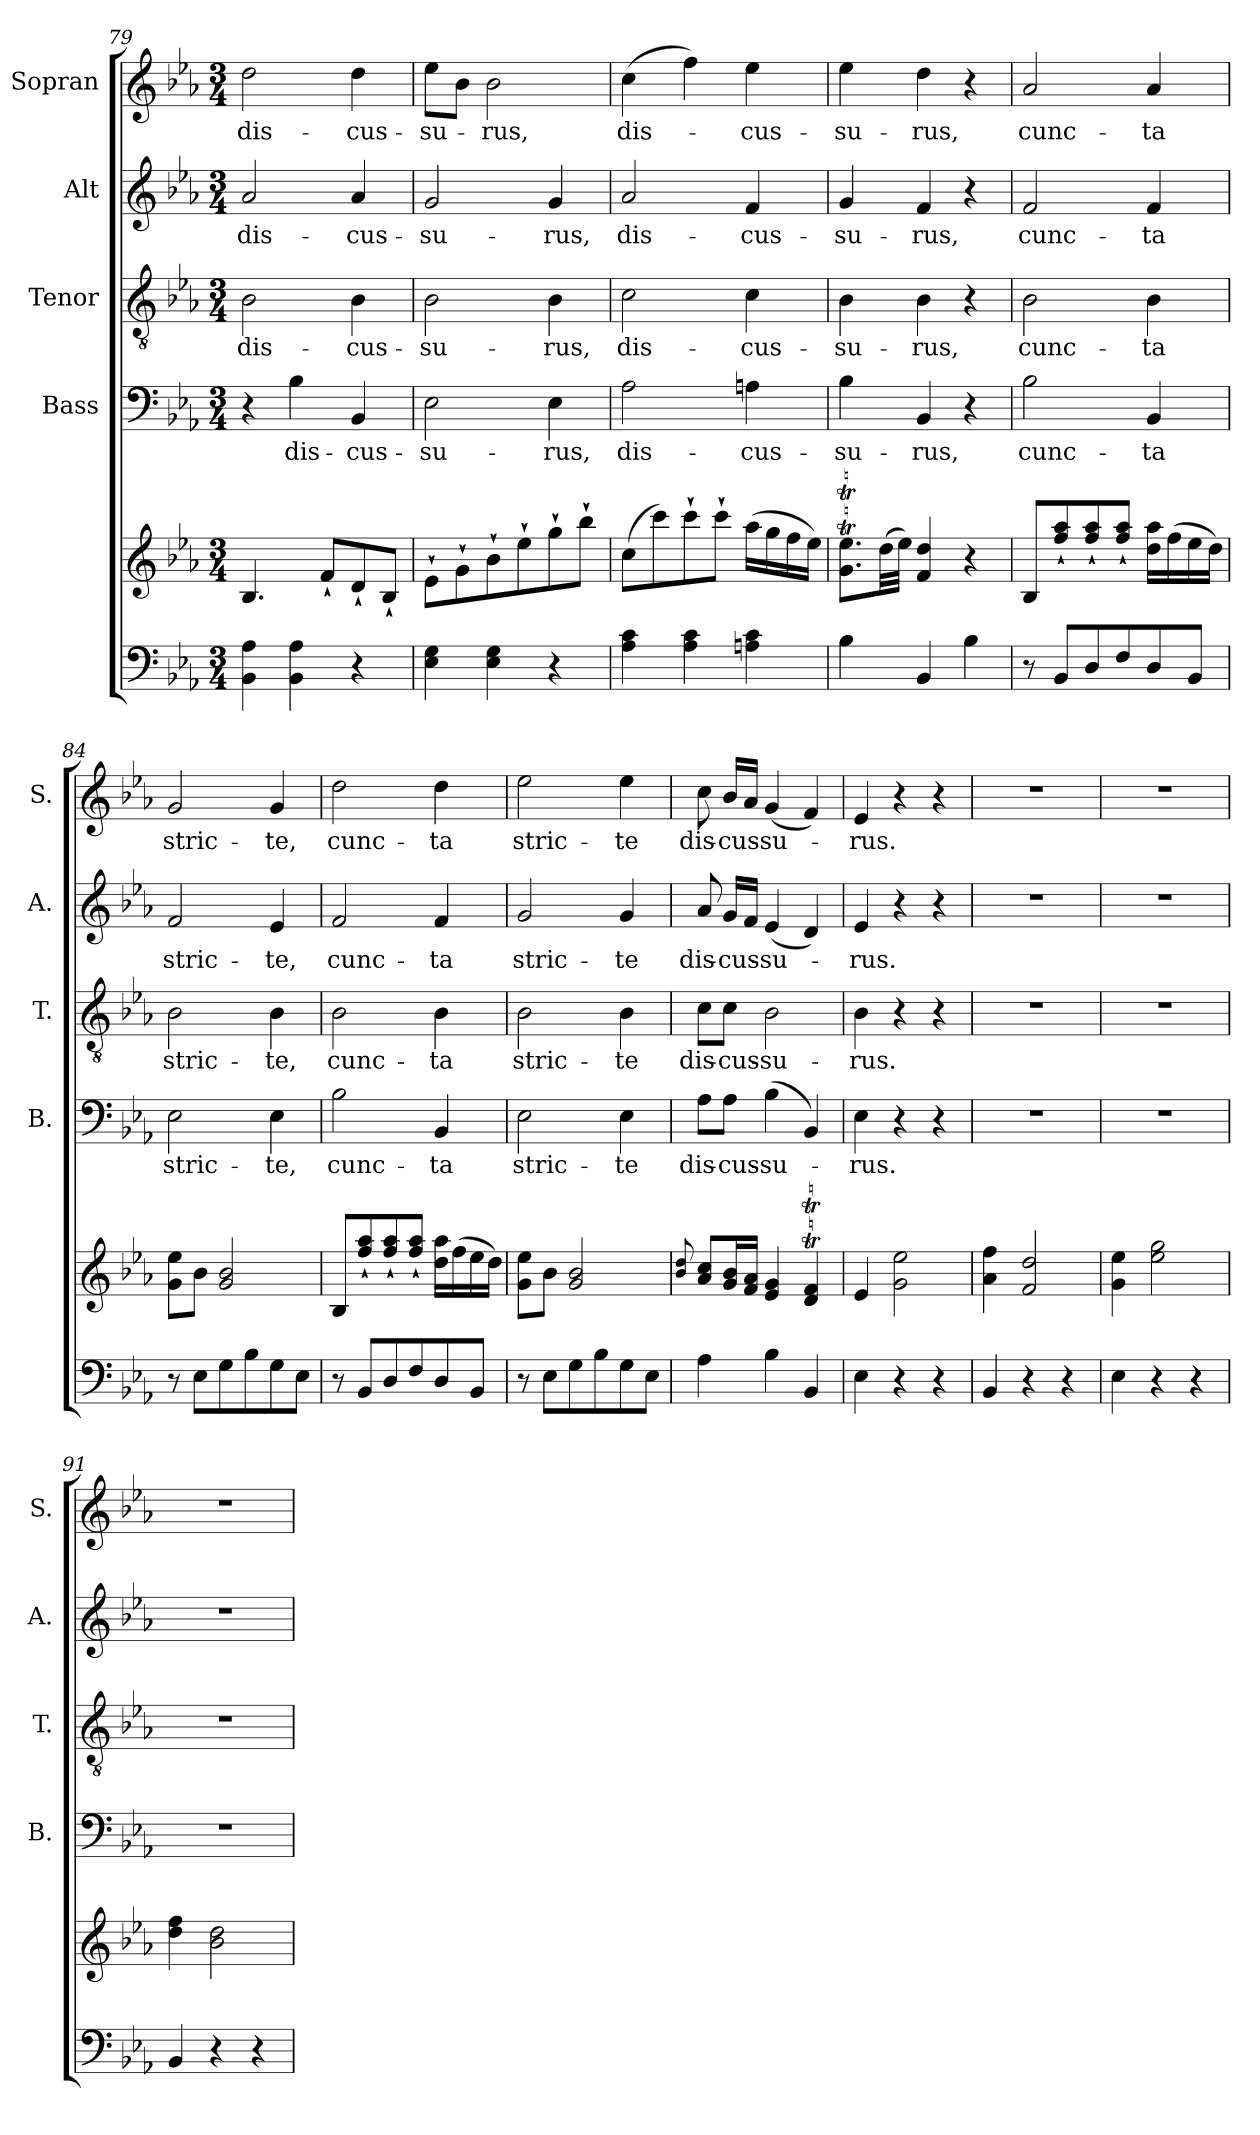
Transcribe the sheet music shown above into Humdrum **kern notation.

**kern	**kern	**kern	**text	**kern	**text	**kern	**text	**kern	**text
*part5	*part5	*part4	*part4	*part3	*part3	*part2	*part2	*part1	*part1
*staff6	*staff5	*staff4	*staff4	*staff3	*staff3	*staff2	*staff2	*staff1	*staff1
*	*	*I"Bass	*	*I"Tenor	*	*I"Alt	*	*I"Sopran	*
*	*	*I'B.	*	*I'T.	*	*I'A.	*	*I'S.	*
*clefF4	*clefG2	*clefF4	*	*clefGv2	*	*clefG2	*	*clefG2	*
*k[b-e-a-]	*k[b-e-a-]	*k[b-e-a-]	*	*k[b-e-a-]	*	*k[b-e-a-]	*	*k[b-e-a-]	*
*E-:	*E-:	*E-:	*	*E-:	*	*E-:	*	*E-:	*
*M3/4	*M3/4	*M3/4	*	*M3/4	*	*M3/4	*	*M3/4	*
=79	=79	=79	=79	=79	=79	=79	=79	=79	=79
!	!	!	!	!	!LO:LY:b	!	!LO:LY:b	!	!LO:LY:b
4BB-\ 4A-\	4.B-/	4r	.	2B-\	dis-	2a-/	dis-	2dd\	dis-
!	!	!	!LO:LY:b	!	!	!	!	!	!
4BB-\ 4A-\	.	4B-\	dis-	.	.	.	.	.	.
.	8f`</L	.	.	.	.	.	.	.	.
!	!	!	!LO:LY:b	!	!LO:LY:b	!	!LO:LY:b	!	!LO:LY:b
4r	8d`</	4BB-/	-cus-	4B-\	-cus-	4a-/	-cus-	4dd\	-cus-
.	8B-`</J	.	.	.	.	.	.	.	.
=80	=80	=80	=80	=80	=80	=80	=80	=80	=80
!	!	!	!LO:LY:b	!	!LO:LY:b	!	!LO:LY:b	!	!LO:LY:b
4E-\ 4G\	8e-`>\L	2E-\	-su-	2B-\	-su-	2g/	-su-	8ee-\L	-su-
.	8g`>\	.	.	.	.	.	.	8b-\J	.
!	!	!	!	!	!	!	!	!	!LO:LY:b
4E-\ 4G\	8b-`>\	.	.	.	.	.	.	2b-\	-rus,
.	8ee-`>\	.	.	.	.	.	.	.	.
!	!	!	!LO:LY:b	!	!LO:LY:b	!	!LO:LY:b	!	!
4r	8gg`>\	4E-\	-rus,	4B-\	-rus,	4g/	-rus,	.	.
.	8bb-`>\J	.	.	.	.	.	.	.	.
!!LO:PB:g=z
=81	=81	=81	=81	=81	=81	=81	=81	=81	=81
!	!	!	!LO:LY:b	!	!LO:LY:b	!	!LO:LY:b	!	!LO:LY:b
4A-\ 4c\	(>8cc\L	2A-\	dis-	2c\	dis-	2a-/	dis-	(>4cc\	dis-
.	8ccc\)	.	.	.	.	.	.	.	.
4A-\ 4c\	8ccc`>\	.	.	.	.	.	.	4ff\)	.
.	8ccc`>\J	.	.	.	.	.	.	.	.
!	!	!	!LO:LY:b	!	!LO:LY:b	!	!LO:LY:b	!	!LO:LY:b
4An\ 4c\	(>16aa-\LL	4An\	-cus-	4c\	-cus-	4f/	-cus-	4ee-\	-cus-
.	16gg\	.	.	.	.	.	.	.	.
.	16ff\	.	.	.	.	.	.	.	.
.	16ee-\JJ)	.	.	.	.	.	.	.	.
=82	=82	=82	=82	=82	=82	=82	=82	=82	=82
!	!	!	!LO:LY:b	!	!LO:LY:b	!	!LO:LY:b	!	!LO:LY:b
4B-\	8.g\T 8.ee-\TL	4B-\	-su-	4B-\	-su-	4g/	-su-	4ee-\	-su-
.	(>32dd\LL	.	.	.	.	.	.	.	.
.	32ee-\JJJ)	.	.	.	.	.	.	.	.
!	!	!	!LO:LY:b	!	!LO:LY:b	!	!LO:LY:b	!	!LO:LY:b
4BB-/	4f/ 4dd/	4BB-/	-rus,	4B-\	-rus,	4f/	-rus,	4dd\	-rus,
4B-\	4r	4r	.	4r	.	4r	.	4r	.
=83	=83	=83	=83	=83	=83	=83	=83	=83	=83
!	!	!	!LO:LY:b	!	!LO:LY:b	!	!LO:LY:b	!	!LO:LY:b
8r	8B-/L	2B-\	cunc-	2B-\	cunc-	2f/	cunc-	2a-/	cunc-
8BB-/L	8ff/`< 8aa-/`<	.	.	.	.	.	.	.	.
8D/	8ff/`< 8aa-/`<	.	.	.	.	.	.	.	.
8F/	8ff/`< 8aa-/`<J	.	.	.	.	.	.	.	.
!	!	!	!LO:LY:b	!	!LO:LY:b	!	!LO:LY:b	!	!LO:LY:b
8D/	16dd\ 16aa-\LL	4BB-/	-ta	4B-\	-ta	4f/	-ta	4a-/	-ta
.	(>16ff\	.	.	.	.	.	.	.	.
8BB-/J	16ee-\	.	.	.	.	.	.	.	.
.	16dd\JJ)	.	.	.	.	.	.	.	.
=84	=84	=84	=84	=84	=84	=84	=84	=84	=84
!	!	!	!LO:LY:b	!	!LO:LY:b	!	!LO:LY:b	!	!LO:LY:b
8r	8g\ 8ee-\L	2E-\	stric-	2B-\	stric-	2f/	stric-	2g/	stric-
8E-\L	8b-\J	.	.	.	.	.	.	.	.
8G\	2g/ 2b-/	.	.	.	.	.	.	.	.
8B-\	.	.	.	.	.	.	.	.	.
!	!	!	!LO:LY:b	!	!LO:LY:b	!	!LO:LY:b	!	!LO:LY:b
8G\	.	4E-\	-te,	4B-\	-te,	4e-/	-te,	4g/	-te,
8E-\J	.	.	.	.	.	.	.	.	.
=85	=85	=85	=85	=85	=85	=85	=85	=85	=85
!	!	!	!LO:LY:b	!	!LO:LY:b	!	!LO:LY:b	!	!LO:LY:b
8r	8B-/L	2B-\	cunc-	2B-\	cunc-	2f/	cunc-	2dd\	cunc-
8BB-/L	8ff/`< 8aa-/`<	.	.	.	.	.	.	.	.
8D/	8ff/`< 8aa-/`<	.	.	.	.	.	.	.	.
8F/	8ff/`< 8aa-/`<J	.	.	.	.	.	.	.	.
!	!	!	!LO:LY:b	!	!LO:LY:b	!	!LO:LY:b	!	!LO:LY:b
8D/	16dd\ 16aa-\LL	4BB-/	-ta	4B-\	-ta	4f/	-ta	4dd\	-ta
.	(>16ff\	.	.	.	.	.	.	.	.
8BB-/J	16ee-\	.	.	.	.	.	.	.	.
.	16dd\JJ)	.	.	.	.	.	.	.	.
!!LO:LB:g=z
=86	=86	=86	=86	=86	=86	=86	=86	=86	=86
!	!	!	!LO:LY:b	!	!LO:LY:b	!	!LO:LY:b	!	!LO:LY:b
8r	8g\ 8ee-\L	2E-\	stric-	2B-\	stric-	2g/	stric-	2ee-\	stric-
8E-\L	8b-\J	.	.	.	.	.	.	.	.
8G\	2g/ 2b-/	.	.	.	.	.	.	.	.
8B-\	.	.	.	.	.	.	.	.	.
!	!	!	!LO:LY:b	!	!LO:LY:b	!	!LO:LY:b	!	!LO:LY:b
8G\	.	4E-\	-te	4B-\	-te	4g/	-te	4ee-\	-te
8E-\J	.	.	.	.	.	.	.	.	.
=87	=87	=87	=87	=87	=87	=87	=87	=87	=87
.	8qqb-/ 8qqdd/	.	.	.	.	.	.	.	.
!	!	!	!LO:LY:b	!	!LO:LY:b	!	!LO:LY:b	!	!LO:LY:b
4A-\	8a-/ 8cc/L	8A-\L	dis-	8c\L	dis-	8a-/	dis-	8cc\	dis-
!	!	!	!LO:LY:b	!	!LO:LY:b	!	!LO:LY:b	!	!LO:LY:b
.	16g/ 16b-/L	8A-\J	-cus-	8c\J	-cus-	16g/LL	-cus-	16b-/LL	-cus-
.	16f/ 16a-/JJ	.	.	.	.	16f/JJ	.	16a-/JJ	.
!	!	!	!LO:LY:b	!	!LO:LY:b	!	!LO:LY:b	!	!LO:LY:b
4B-\	4e-/ 4g/	(>4B-\	-su-	2B-\	-su-	(<4e-/	-su-	(<4g/	-su-
4BB-/	4d/T 4f/T	4BB-/)	.	.	.	4d/)	.	4f/)	.
=88	=88	=88	=88	=88	=88	=88	=88	=88	=88
!	!	!	!LO:LY:b	!	!LO:LY:b	!	!LO:LY:b	!	!LO:LY:b
4E-\	4e-/	4E-\	-rus.	4B-\	-rus.	4e-/	-rus.	4e-/	-rus.
4r	2g\ 2ee-\	4r	.	4r	.	4r	.	4r	.
4r	.	4r	.	4r	.	4r	.	4r	.
=89	=89	=89	=89	=89	=89	=89	=89	=89	=89
4BB-/	4a-\ 4ff\	2.r	.	2.r	.	2.r	.	2.r	.
4r	2f/ 2dd/	.	.	.	.	.	.	.	.
4r	.	.	.	.	.	.	.	.	.
=90	=90	=90	=90	=90	=90	=90	=90	=90	=90
4E-\	4g\ 4ee-\	2.r	.	2.r	.	2.r	.	2.r	.
4r	2ee-\ 2gg\	.	.	.	.	.	.	.	.
4r	.	.	.	.	.	.	.	.	.
=91	=91	=91	=91	=91	=91	=91	=91	=91	=91
4BB-/	4dd\ 4ff\	2.r	.	2.r	.	2.r	.	2.r	.
4r	2b-\ 2dd\	.	.	.	.	.	.	.	.
4r	.	.	.	.	.	.	.	.	.
=	=	=	=	=	=	=	=	=	=
*-	*-	*-	*-	*-	*-	*-	*-	*-	*-
